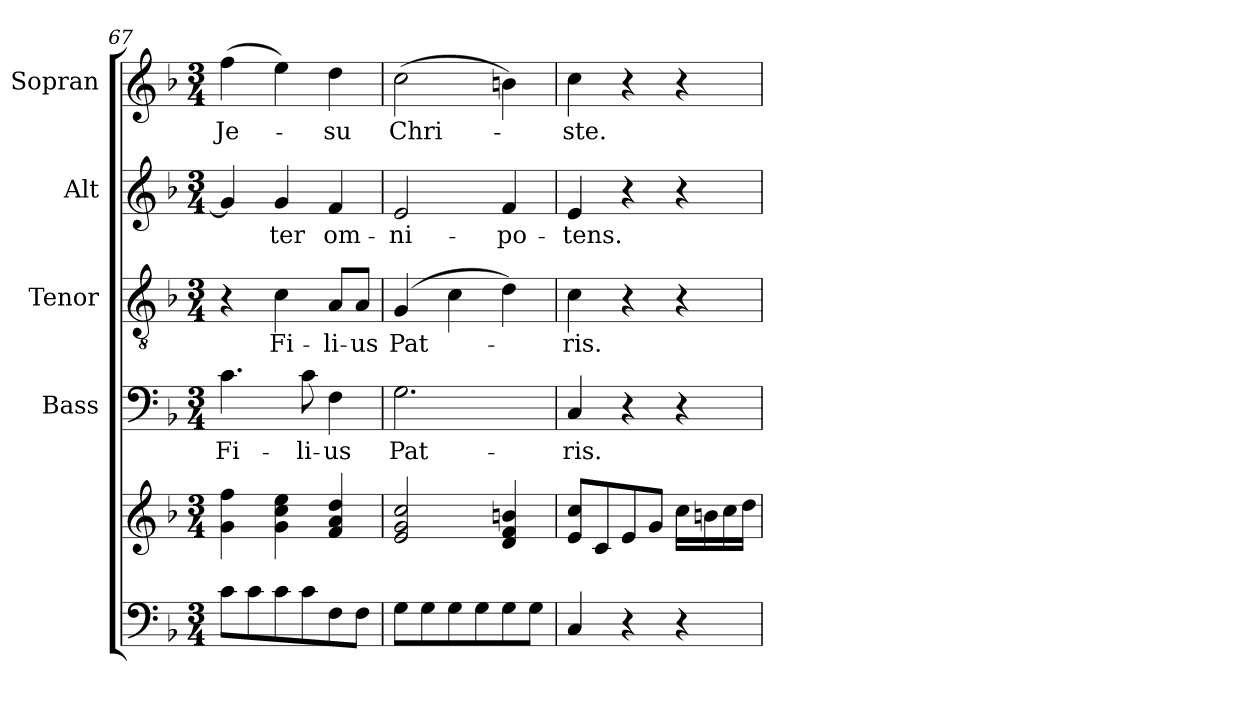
**kern	**kern	**kern	**text	**kern	**text	**kern	**text	**kern	**text
*part5	*part5	*part4	*part4	*part3	*part3	*part2	*part2	*part1	*part1
*staff6	*staff5	*staff4	*staff4	*staff3	*staff3	*staff2	*staff2	*staff1	*staff1
*	*	*I"Bass	*	*I"Tenor	*	*I"Alt	*	*I"Sopran	*
*	*	*I'B.	*	*I'T.	*	*I'A.	*	*I'S.	*
*clefF4	*clefG2	*clefF4	*	*clefGv2	*	*clefG2	*	*clefG2	*
*k[b-]	*k[b-]	*k[b-]	*	*k[b-]	*	*k[b-]	*	*k[b-]	*
*F:	*F:	*F:	*	*F:	*	*F:	*	*F:	*
*M3/4	*M3/4	*M3/4	*	*M3/4	*	*M3/4	*	*M3/4	*
=67	=67	=67	=67	=67	=67	=67	=67	=67	=67
!	!	!	!LO:LY:b	!	!	!	!	!	!LO:LY:b
8c\L	4g\ 4ff\	4.c\	Fi-	4r	.	4g/]	.	(>4ff\	Je-
8c\	.	.	.	.	.	.	.	.	.
!	!	!	!	!	!LO:LY:b	!	!LO:LY:b	!	!
8c\	4g\ 4cc\ 4ee\	.	.	4c\	Fi-	4g/	-ter	4ee\)	.
!	!	!	!LO:LY:b	!	!	!	!	!	!
8c\	.	8c\	-li-	.	.	.	.	.	.
!	!	!	!LO:LY:b	!	!LO:LY:b	!	!LO:LY:b	!	!LO:LY:b
8F\	4f/ 4a/ 4dd/	4F\	-us	8A/L	-li-	4f/	om-	4dd\	-su
!	!	!	!	!	!LO:LY:b	!	!	!	!
8F\J	.	.	.	8A/J	-us	.	.	.	.
=68	=68	=68	=68	=68	=68	=68	=68	=68	=68
!	!	!	!LO:LY:b	!	!LO:LY:b	!	!LO:LY:b	!	!LO:LY:b
8G\L	2e/ 2g/ 2cc/	2.G\	Pat-	(4G/	Pat-	2e/	-ni-	(>2cc\	Chri-
8G\	.	.	.	.	.	.	.	.	.
8G\	.	.	.	4c\	.	.	.	.	.
8G\	.	.	.	.	.	.	.	.	.
!	!	!	!	!	!	!	!LO:LY:b	!	!
8G\	4d/ 4f/ 4bn/	.	.	4d\)	.	4f/	-po-	4bn\)	.
8G\J	.	.	.	.	.	.	.	.	.
=69	=69	=69	=69	=69	=69	=69	=69	=69	=69
!	!	!	!LO:LY:b	!	!LO:LY:b	!	!LO:LY:b	!	!LO:LY:b
4C/	8e/ 8cc/L	4C/	-ris.	4c\	-ris.	4e/	-tens.	4cc\	-ste.
.	8c/	.	.	.	.	.	.	.	.
4r	8e/	4r	.	4r	.	4r	.	4r	.
.	8g/J	.	.	.	.	.	.	.	.
4r	16cc\LL	4r	.	4r	.	4r	.	4r	.
.	16bn\	.	.	.	.	.	.	.	.
.	16cc\	.	.	.	.	.	.	.	.
.	16dd\JJ	.	.	.	.	.	.	.	.
=	=	=	=	=	=	=	=	=	=
*-	*-	*-	*-	*-	*-	*-	*-	*-	*-
